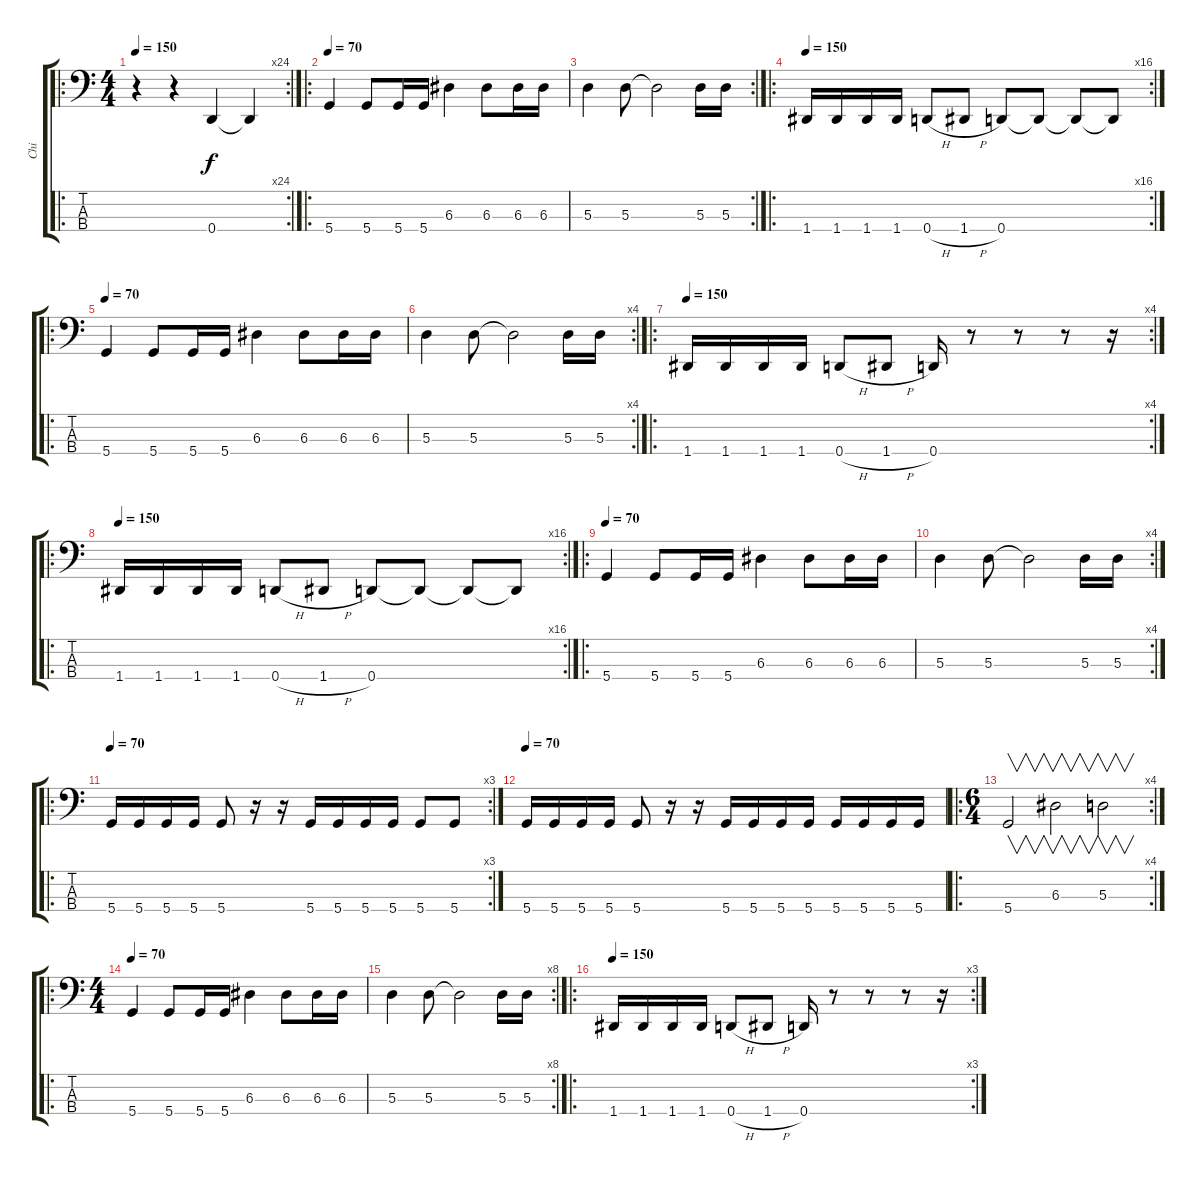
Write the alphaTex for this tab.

\track ("Chi" "Chi") {instrument electricbassfinger}
\staff {score tabs}
\tuning (G2 D2 A1 D1) {hide}
\ro
\rc 24
\ts (4 4)
\tempo 150
\clef f4
\ks c
r.4{dy f instrument electricbasspick} r.4 0.4.4 0.4{t}.4 |
\ro
\tempo 70
5.4.4{instrument electricbassfinger} 5.4.8 5.4.16 5.4.16 6.3.4 6.3.8 6.3.16 6.3.16 |
\rc 2
5.3.4 5.3.8 5.3{t}.2 5.3.16 5.3.16 |
\ro
\rc 16
\tempo 150
1.4.16 1.4.16 1.4.16 1.4.16 0.4{h}.8 1.4{h}.8 0.4.8 0.4{t}.8 0.4{t}.8 0.4{t}.8 |
\ro
\tempo 70
5.4.4{instrument electricbassfinger} 5.4.8 5.4.16 5.4.16 6.3.4 6.3.8 6.3.16 6.3.16 |
\rc 4
5.3.4 5.3.8 5.3{t}.2 5.3.16 5.3.16 |
\ro
\rc 4
\tempo 150
1.4.16 1.4.16 1.4.16 1.4.16 0.4{h}.8 1.4{h}.8 0.4.16 r.8 r.8 r.8 r.16 |
\ro
\rc 16
\tempo 150
1.4.16 1.4.16 1.4.16 1.4.16 0.4{h}.8 1.4{h}.8 0.4.8 0.4{t}.8 0.4{t}.8 0.4{t}.8 |
\ro
\tempo 70
5.4.4{instrument electricbassfinger} 5.4.8 5.4.16 5.4.16 6.3.4 6.3.8 6.3.16 6.3.16 |
\rc 4
5.3.4 5.3.8 5.3{t}.2 5.3.16 5.3.16 |
\ro
\rc 3
\tempo 70
5.4.16 5.4.16 5.4.16 5.4.16 5.4.8 r.16 r.16 5.4.16 5.4.16 5.4.16 5.4.16 5.4.8 5.4.8 |
\tempo 70
5.4.16 5.4.16 5.4.16 5.4.16 5.4.8 r.16 r.16 5.4.16 5.4.16 5.4.16 5.4.16 5.4.16 5.4.16 5.4.16 5.4.16 |
\ro
\rc 4
\ts (6 4)
5.4.2{v} 6.3.2{v} 5.3.2{v} |
\ro
\ts (4 4)
\tempo 70
5.4.4{instrument electricbassfinger} 5.4.8 5.4.16 5.4.16 6.3.4 6.3.8 6.3.16 6.3.16 |
\rc 8
5.3.4 5.3.8 5.3{t}.2 5.3.16 5.3.16 |
\ro
\rc 3
\tempo 150
1.4.16 1.4.16 1.4.16 1.4.16 0.4{h}.8 1.4{h}.8 0.4.16 r.8 r.8 r.8 r.16
